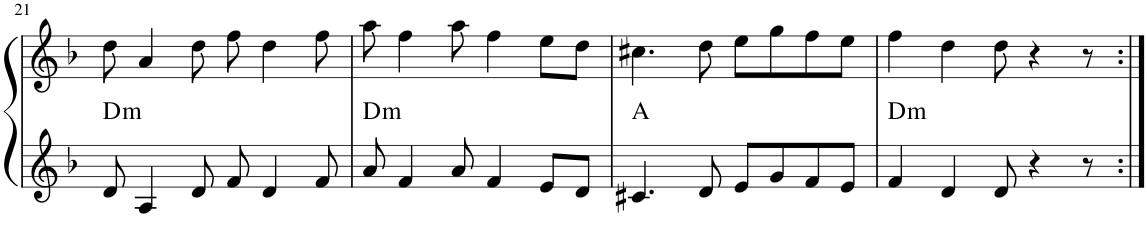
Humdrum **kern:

**kern	**harte	**kern
*part2	*part2	*part1
*staff2	*	*staff1
*I"Accordeon	*	*I"Accordeon
*I'Acc	*	*I'Acc
!!LO:PB:g=z
*clefG2	*	*clefG2
*k[b-]	*	*k[b-]
*M4/4	*	*M4/4
=21	=21	=21
!	!LO:H:kt=m	!
8d/	D:min	8dd\
4A/	.	4a/
8d/	.	8dd\
8f/	.	8ff\
4d/	.	4dd\
8f/	.	8ff\
=22	=22	=22
!	!LO:H:kt=m	!
8a/	D:min	8aa\
4f/	.	4ff\
8a/	.	8aa\
4f/	.	4ff\
8e/L	.	8ee\L
8d/J	.	8dd\J
=23	=23	=23
4.c#X/	A:maj	4.cc#X\
8d/	.	8dd\
8e/L	.	8ee\L
8g/	.	8gg\
8f/	.	8ff\
8e/J	.	8ee\J
=24	=24	=24
!	!LO:H:kt=m	!
4f/	D:min	4ff\
4d/	.	4dd\
8d/	.	8dd\
4r	.	4r
8r	.	8r
=:|!	=:|!	=:|!
*-	*-	*-
